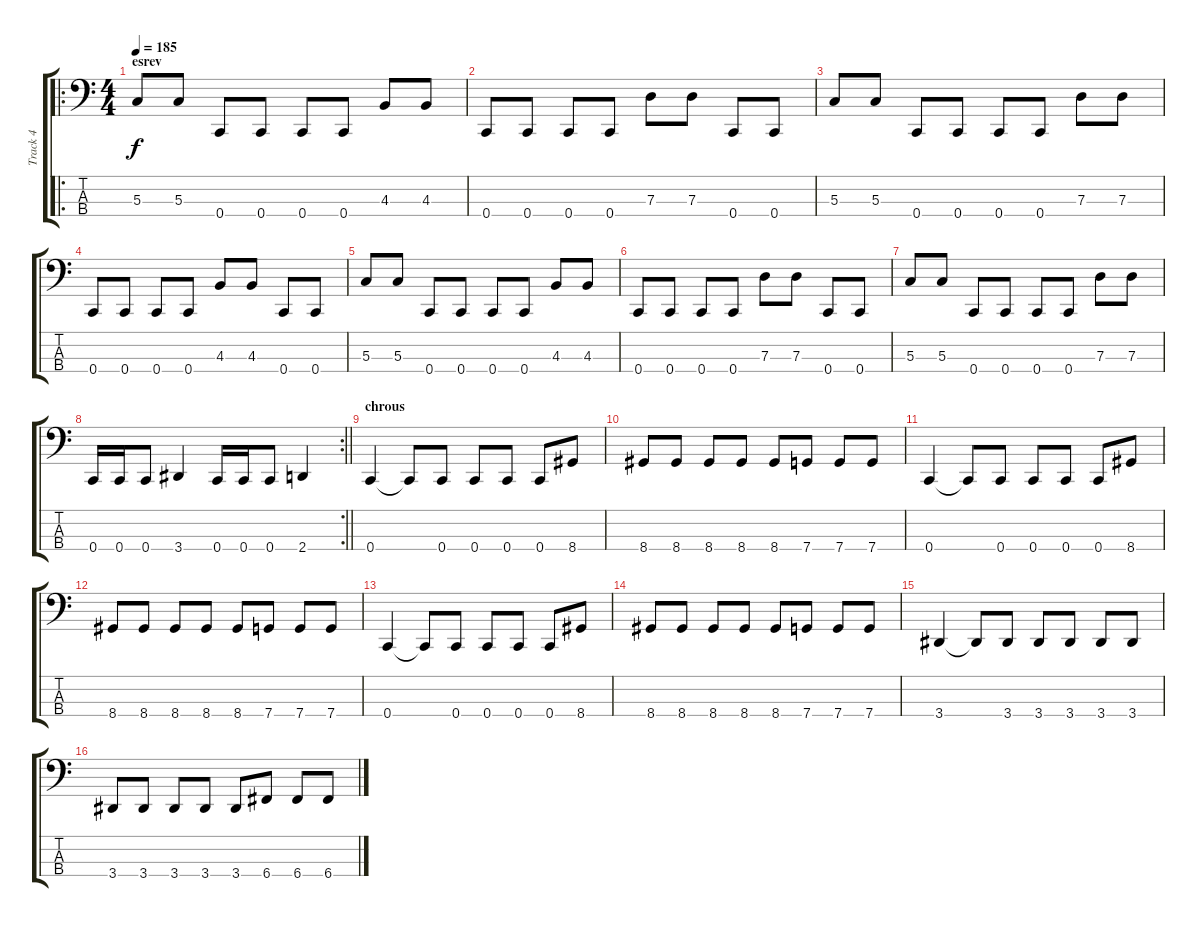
\track ("Track 4" "Track 4") {instrument electricbassfinger}
\staff {score tabs}
\tuning (F2 C2 G1 C1) {hide}
\ro
\ts (4 4)
\section ("" "esrev")
\tempo 185
\clef f4
\ks c
5.3.8{dy f} 5.3.8 0.4.8 0.4.8 0.4.8 0.4.8 4.3.8 4.3.8 |
0.4.8 0.4.8 0.4.8 0.4.8 7.3.8 7.3.8 0.4.8 0.4.8 |
5.3.8 5.3.8 0.4.8 0.4.8 0.4.8 0.4.8 7.3.8 7.3.8 |
0.4.8 0.4.8 0.4.8 0.4.8 4.3.8 4.3.8 0.4.8 0.4.8 |
5.3.8 5.3.8 0.4.8 0.4.8 0.4.8 0.4.8 4.3.8 4.3.8 |
0.4.8 0.4.8 0.4.8 0.4.8 7.3.8 7.3.8 0.4.8 0.4.8 |
5.3.8 5.3.8 0.4.8 0.4.8 0.4.8 0.4.8 7.3.8 7.3.8 |
\rc 2
\barLineRight lightlight
0.4.16 0.4.16 0.4.8 3.4.4 0.4.16 0.4.16 0.4.8 2.4.4 |
\section ("" "chrous")
0.4.4 0.4{t}.8 0.4.8 0.4.8 0.4.8 0.4.8 8.4.8 |
8.4.8 8.4.8 8.4.8 8.4.8 8.4.8 7.4.8 7.4.8 7.4.8 |
0.4.4 0.4{t}.8 0.4.8 0.4.8 0.4.8 0.4.8 8.4.8 |
8.4.8 8.4.8 8.4.8 8.4.8 8.4.8 7.4.8 7.4.8 7.4.8 |
0.4.4 0.4{t}.8 0.4.8 0.4.8 0.4.8 0.4.8 8.4.8 |
8.4.8 8.4.8 8.4.8 8.4.8 8.4.8 7.4.8 7.4.8 7.4.8 |
3.4.4 3.4{t}.8 3.4.8 3.4.8 3.4.8 3.4.8 3.4.8 |
3.4.8 3.4.8 3.4.8 3.4.8 3.4.8 6.4.8 6.4.8 6.4.8
